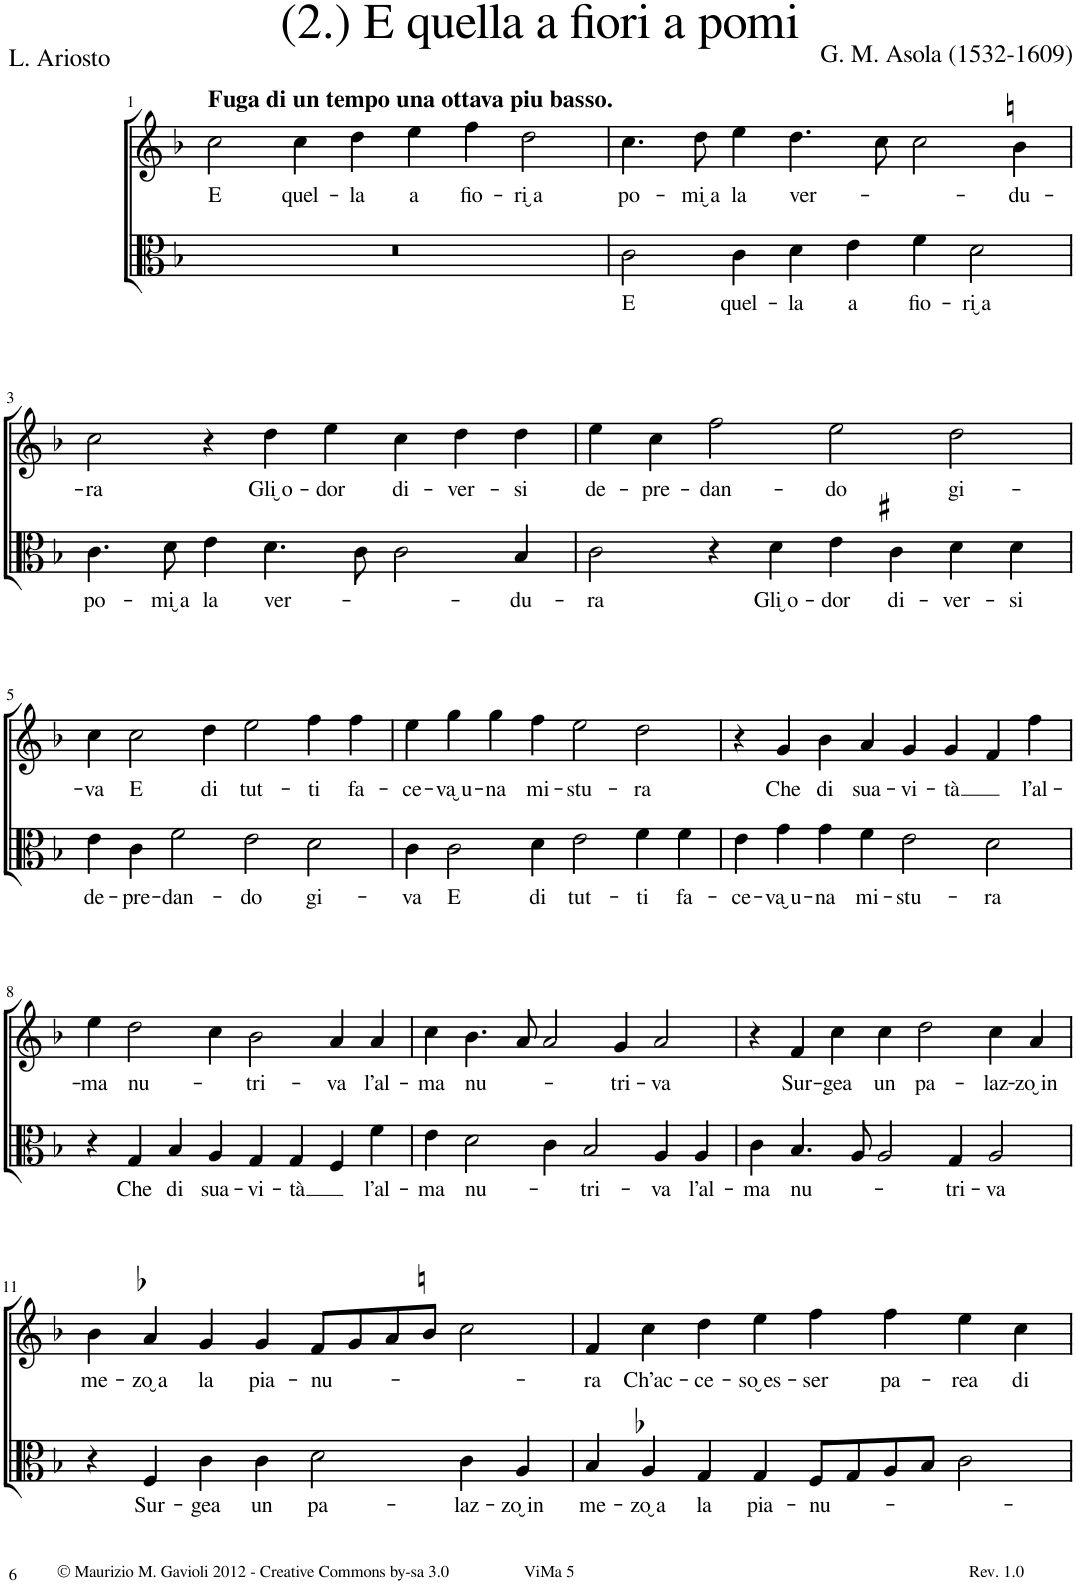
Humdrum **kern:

**kern	**text	**kern	**text
*part2	*part2	*part1	*part1
*staff2	*staff2	*staff1	*staff1
*I"Voice	*	*I"Voice	*
!!LO:PB:g=z
*clefC3	*	*clefG2	*
*k[b-]	*	*k[b-]	*
*M4/2	*	*M4/2	*
=1	=1	=1	=1
!	!	!LO:TX:a:B:t=Fuga di un tempo una ottava piu basso.	!
!	!	!	!LO:LY:b
0r	.	2cc\	E
!	!	!	!LO:LY:b
.	.	4cc\	quel-
!	!	!	!LO:LY:b
.	.	4dd\	-la
!	!	!	!LO:LY:b
.	.	4ee\	a
!	!	!	!LO:LY:b
.	.	4ff\	fio-
!	!	!	!LO:LY:b
.	.	2dd\	-ri ̮a
=2	=2	=2	=2
!	!LO:LY:b	!	!LO:LY:b
2c\	E	4.cc\	po-
!	!	!	!LO:LY:b
.	.	8dd\	-mi ̮a
!	!LO:LY:b	!	!LO:LY:b
4c\	quel-	4ee\	la
!	!LO:LY:b	!	!LO:LY:b
4d\	-la	4.dd\	ver-
!	!LO:LY:b	!	!
4e\	a	.	.
.	.	8cc\	.
!	!LO:LY:b	!	!
4f\	fio-	2cc\	.
!	!LO:LY:b	!	!
2d\	-ri ̮a	.	.
!	!	!	!LO:LY:b
.	.	4bn\	-du-
!!LO:LB:g=z
=3	=3	=3	=3
!	!LO:LY:b	!	!LO:LY:b
4.c\	po-	2cc\	-ra
!	!LO:LY:b	!	!
8d\	-mi ̮a	.	.
!	!LO:LY:b	!	!
4e\	la	4r	.
!	!LO:LY:b	!	!LO:LY:b
4.d\	ver-	4dd\	Gli ̮o-
!	!	!	!LO:LY:b
.	.	4ee\	-dor
8c\	.	.	.
!	!	!	!LO:LY:b
2c\	.	4cc\	di-
!	!	!	!LO:LY:b
.	.	4dd\	-ver-
!	!LO:LY:b	!	!LO:LY:b
4B-/	-du-	4dd\	-si
=4	=4	=4	=4
!	!LO:LY:b	!	!LO:LY:b
2c\	-ra	4ee\	de-
!	!	!	!LO:LY:b
.	.	4cc\	-pre-
!	!	!	!LO:LY:b
4r	.	2ff\	-dan-
!	!LO:LY:b	!	!
4d\	Gli ̮o-	.	.
!	!LO:LY:b	!	!LO:LY:b
4e\	-dor	2ee\	-do
!	!LO:LY:b	!	!
4c#X\	di-	.	.
!	!LO:LY:b	!	!LO:LY:b
4d\	-ver-	2dd\	gi-
!	!LO:LY:b	!	!
4d\	-si	.	.
!!LO:LB:g=z
=5	=5	=5	=5
!	!LO:LY:b	!	!LO:LY:b
4e\	de-	4cc\	-va
!	!LO:LY:b	!	!LO:LY:b
4c\	-pre-	2cc\	E
!	!LO:LY:b	!	!
2f\	-dan-	.	.
!	!	!	!LO:LY:b
.	.	4dd\	di
!	!LO:LY:b	!	!LO:LY:b
2e\	-do	2ee\	tut-
!	!LO:LY:b	!	!LO:LY:b
2d\	gi-	4ff\	-ti
!	!	!	!LO:LY:b
.	.	4ff\	fa-
=6	=6	=6	=6
!	!LO:LY:b	!	!LO:LY:b
4c\	-va	4ee\	-ce-
!	!LO:LY:b	!	!LO:LY:b
2c\	E	4gg\	-va ̮u-
!	!	!	!LO:LY:b
.	.	4gg\	-na
!	!LO:LY:b	!	!LO:LY:b
4d\	di	4ff\	mi-
!	!LO:LY:b	!	!LO:LY:b
2e\	tut-	2ee\	-stu-
!	!LO:LY:b	!	!LO:LY:b
4f\	-ti	2dd\	-ra
!	!LO:LY:b	!	!
4f\	fa-	.	.
=7	=7	=7	=7
!	!LO:LY:b	!	!
4e\	-ce-	4r	.
!	!LO:LY:b	!	!LO:LY:b
4g\	-va ̮u-	4g/	Che
!	!LO:LY:b	!	!LO:LY:b
4g\	-na	4b-\	di
!	!LO:LY:b	!	!LO:LY:b
4f\	mi-	4a/	sua-
!	!LO:LY:b	!	!LO:LY:b
2e\	-stu-	4g/	-vi-
!	!	!	!LO:LY:b
.	.	4g/	-tà
!	!LO:LY:b	!	!
2d\	-ra	4f/	.
!	!	!	!LO:LY:b
.	.	4ff\	l’al-
!!LO:LB:g=z
=8	=8	=8	=8
!	!	!	!LO:LY:b
4r	.	4ee\	-ma
!	!LO:LY:b	!	!LO:LY:b
4G/	Che	2dd\	nu-
!	!LO:LY:b	!	!
4B-/	di	.	.
!	!LO:LY:b	!	!
4A/	sua-	4cc\	.
!	!LO:LY:b	!	!LO:LY:b
4G/	-vi-	2b-\	-tri-
!	!LO:LY:b	!	!
4G/	-tà	.	.
!	!	!	!LO:LY:b
4F/	.	4a/	-va
!	!LO:LY:b	!	!LO:LY:b
4f\	l’al-	4a/	l’al-
=9	=9	=9	=9
!	!LO:LY:b	!	!LO:LY:b
4e\	-ma	4cc\	-ma
!	!LO:LY:b	!	!LO:LY:b
2d\	nu-	4.b-\	nu-
.	.	8a/	.
4c\	.	2a/	.
!	!LO:LY:b	!	!
2B-/	-tri-	.	.
!	!	!	!LO:LY:b
.	.	4g/	-tri-
!	!LO:LY:b	!	!LO:LY:b
4A/	-va	2a/	-va
!	!LO:LY:b	!	!
4A/	l’al-	.	.
=10	=10	=10	=10
!	!LO:LY:b	!	!
4c\	-ma	4r	.
!	!LO:LY:b	!	!LO:LY:b
4.B-/	nu-	4f/	Sur-
!	!	!	!LO:LY:b
.	.	4cc\	-gea
8A/	.	.	.
!	!	!	!LO:LY:b
2A/	.	4cc\	un
!	!	!	!LO:LY:b
.	.	2dd\	pa-
!	!LO:LY:b	!	!
4G/	-tri-	.	.
!	!LO:LY:b	!	!LO:LY:b
2A/	-va	4cc\	-laz-
!	!	!	!LO:LY:b
.	.	4a/	-zo ̮in
!!LO:LB:g=z
=11	=11	=11	=11
!	!	!	!LO:LY:b
4r	.	4b-\	me-
!	!LO:LY:b	!	!LO:LY:b
4F/	Sur-	4a-X/	-zo ̮a
!	!LO:LY:b	!	!LO:LY:b
4c\	-gea	4g/	la
!	!LO:LY:b	!	!LO:LY:b
4c\	un	4g/	pia-
!	!LO:LY:b	!	!LO:LY:b
2d\	pa-	8f/L	-nu-
.	.	8g/	.
.	.	8an/	.
.	.	8bn/J	.
!	!LO:LY:b	!	!
4c\	-laz-	2cc\	.
!	!LO:LY:b	!	!
4A/	-zo ̮in	.	.
=12	=12	=12	=12
!	!LO:LY:b	!	!LO:LY:b
4B-/	me-	4f/	-ra
!	!LO:LY:b	!	!LO:LY:b
4A-X/	-zo ̮a	4cc\	Ch’ac-
!	!LO:LY:b	!	!LO:LY:b
4G/	la	4dd\	-ce-
!	!LO:LY:b	!	!LO:LY:b
4G/	pia-	4ee\	-so ̮es-
!	!LO:LY:b	!	!LO:LY:b
8F/L	-nu-	4ff\	-ser
8G/	.	.	.
!	!	!	!LO:LY:b
8An/	.	4ff\	pa-
8B-/J	.	.	.
!	!	!	!LO:LY:b
2c\	.	4ee\	-rea
!	!	!	!LO:LY:b
.	.	4cc\	di
=	=	=	=
*-	*-	*-	*-
